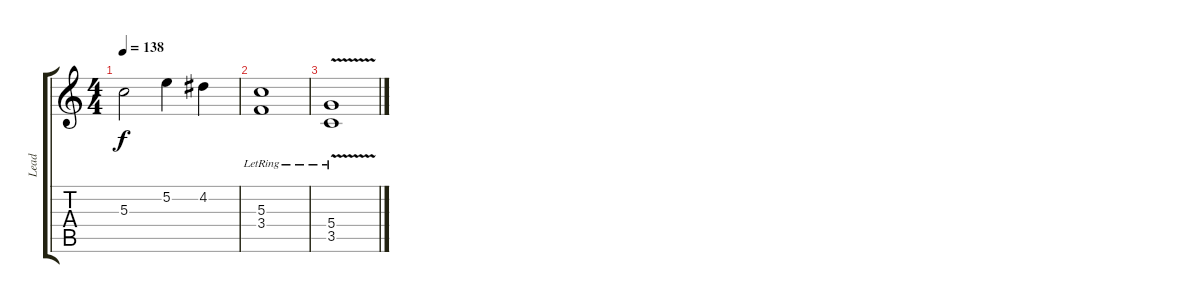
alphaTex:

\track ("Lead" "Lead") {instrument distortionguitar}
\staff {score tabs}
\tuning (E4 B3 G3 D3 A2 E2) {hide}
\ts (4 4)
\tempo 138
\clef g2
\ks c
5.3{t}.2{dy f} 5.2.4 4.2.4 |
(5.3{lr} 3.4{lr}).1 |
(5.4{v lr} 3.5{lr}).1
